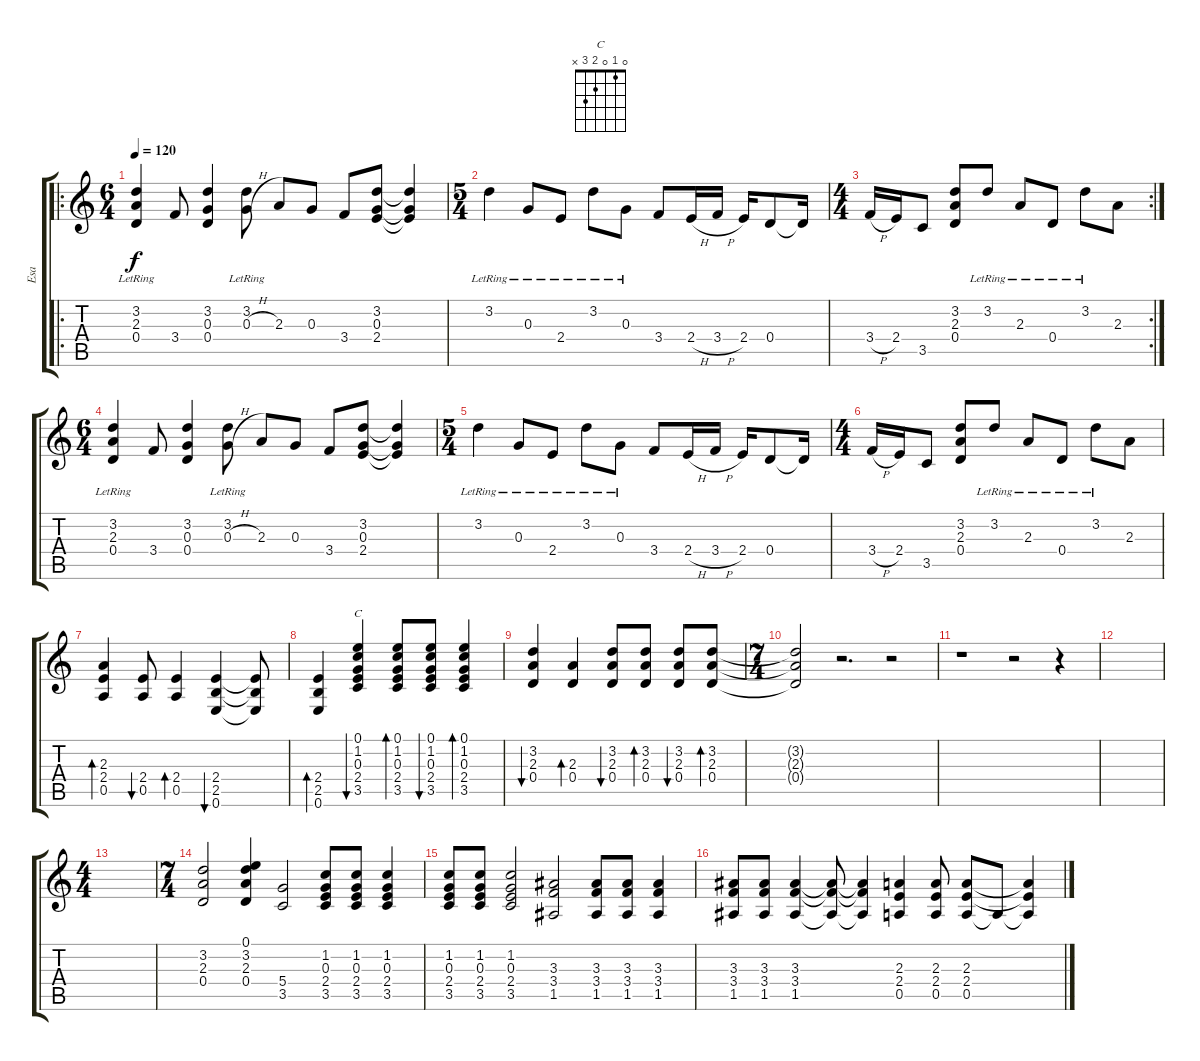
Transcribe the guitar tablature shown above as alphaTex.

\track ("Esa" "Esa") {instrument acousticguitarsteel}
\staff {score tabs}
\tuning (E4 B3 G3 D3 A2 E2) {hide}
\chord ("C" 0 1 0 2 3 x)
\ro
\ts (6 4)
\tempo 120
\clef g2
\ks c
(3.2{lr} 2.3{lr} 0.4).4{dy f instrument acousticguitarsteel} 3.4.8 (3.2 0.3 0.4).4 (3.2{lr} 0.3{h}).8 2.3.8 0.3.8 3.4.8 (3.2 0.3 2.4).8 (3.2{t} 0.3{t} 2.4{t}).4 |
\ts (5 4)
3.2{lr}.4 0.3{lr}.8 2.4{lr}.8 3.2{lr}.8 0.3{lr}.8 3.4.8 2.4{h}.16 3.4{h}.16 2.4.16 0.4.8 0.4{t}.16 |
\rc 2
\ts (4 4)
3.4{h}.16 2.4.16 3.5.8 (3.2 2.3 0.4).8 3.2{lr}.8 2.3{lr}.8 0.4{lr}.8 3.2{lr}.8 2.3.8 |
\ts (6 4)
(3.2{lr} 2.3{lr} 0.4).4 3.4.8 (3.2 0.3 0.4).4 (3.2{lr} 0.3{h}).8 2.3.8 0.3.8 3.4.8 (3.2 0.3 2.4).8 (3.2{t} 0.3{t} 2.4{t}).4 |
\ts (5 4)
3.2{lr}.4 0.3{lr}.8 2.4{lr}.8 3.2{lr}.8 0.3{lr}.8 3.4.8 2.4{h}.16 3.4{h}.16 2.4.16 0.4.8 0.4{t}.16 |
\ts (4 4)
3.4{h}.16 2.4.16 3.5.8 (3.2 2.3 0.4).8 3.2{lr}.8 2.3{lr}.8 0.4{lr}.8 3.2{lr}.8 2.3.8 |
(2.3 2.4 0.5).4{bd 60} (2.4 0.5).8{bu 60} (2.4 0.5).4{bd 60} (2.4 2.5 0.6).4{bu 60} (2.4{t} 2.5{t} 0.6{t}).8 |
(2.4 2.5 0.6).4{bd 60} (0.1 1.2 0.3 2.4 3.5).4{bu 60 ch "C"} (0.1 1.2 0.3 2.4 3.5).8{bd 60} (0.1 1.2 0.3 2.4 3.5).8{bu 60} (0.1 1.2 0.3 2.4 3.5).4{bd 60} |
(3.2 2.3 0.4).4{bu 60} (2.3 0.4).4{bd 60} (3.2 2.3 0.4).8{bu 60} (3.2 2.3 0.4).8{bd 60} (3.2 2.3 0.4).8{bu 60} (3.2 2.3 0.4).8{bd 60} |
\ts (7 4)
(3.2{t} 2.3{t} 0.4{t}).2 r.2{d} r.2 |
r.1 r.2 r.4 |
|
\ts (4 4)
|
\ts (7 4)
(3.2 2.3 0.4).2 (0.1 3.2 2.3 0.4).4 (5.4 3.5).2 (1.2 0.3 2.4 3.5).8 (1.2 0.3 2.4 3.5).8 (1.2 0.3 2.4 3.5).4 |
(1.2 0.3 2.4 3.5).8 (1.2 0.3 2.4 3.5).8 (1.2 0.3 2.4 3.5).2 (3.3 3.4 1.5).2 (3.3 3.4 1.5).8 (3.3 3.4 1.5).8 (3.3 3.4 1.5).4 |
(3.3 3.4 1.5).8 (3.3 3.4 1.5).8 (3.3 3.4 1.5).4 (3.3{t} 3.4{t} 1.5{t}).8 (3.3{t} 3.4{t} 1.5{t}).4 (2.3 2.4 0.5).4 (2.3 2.4 0.5).8 (2.3 2.4 0.5).8 0.5{t}.8 (2.3{t} 2.4{t} 0.5{t}).4
